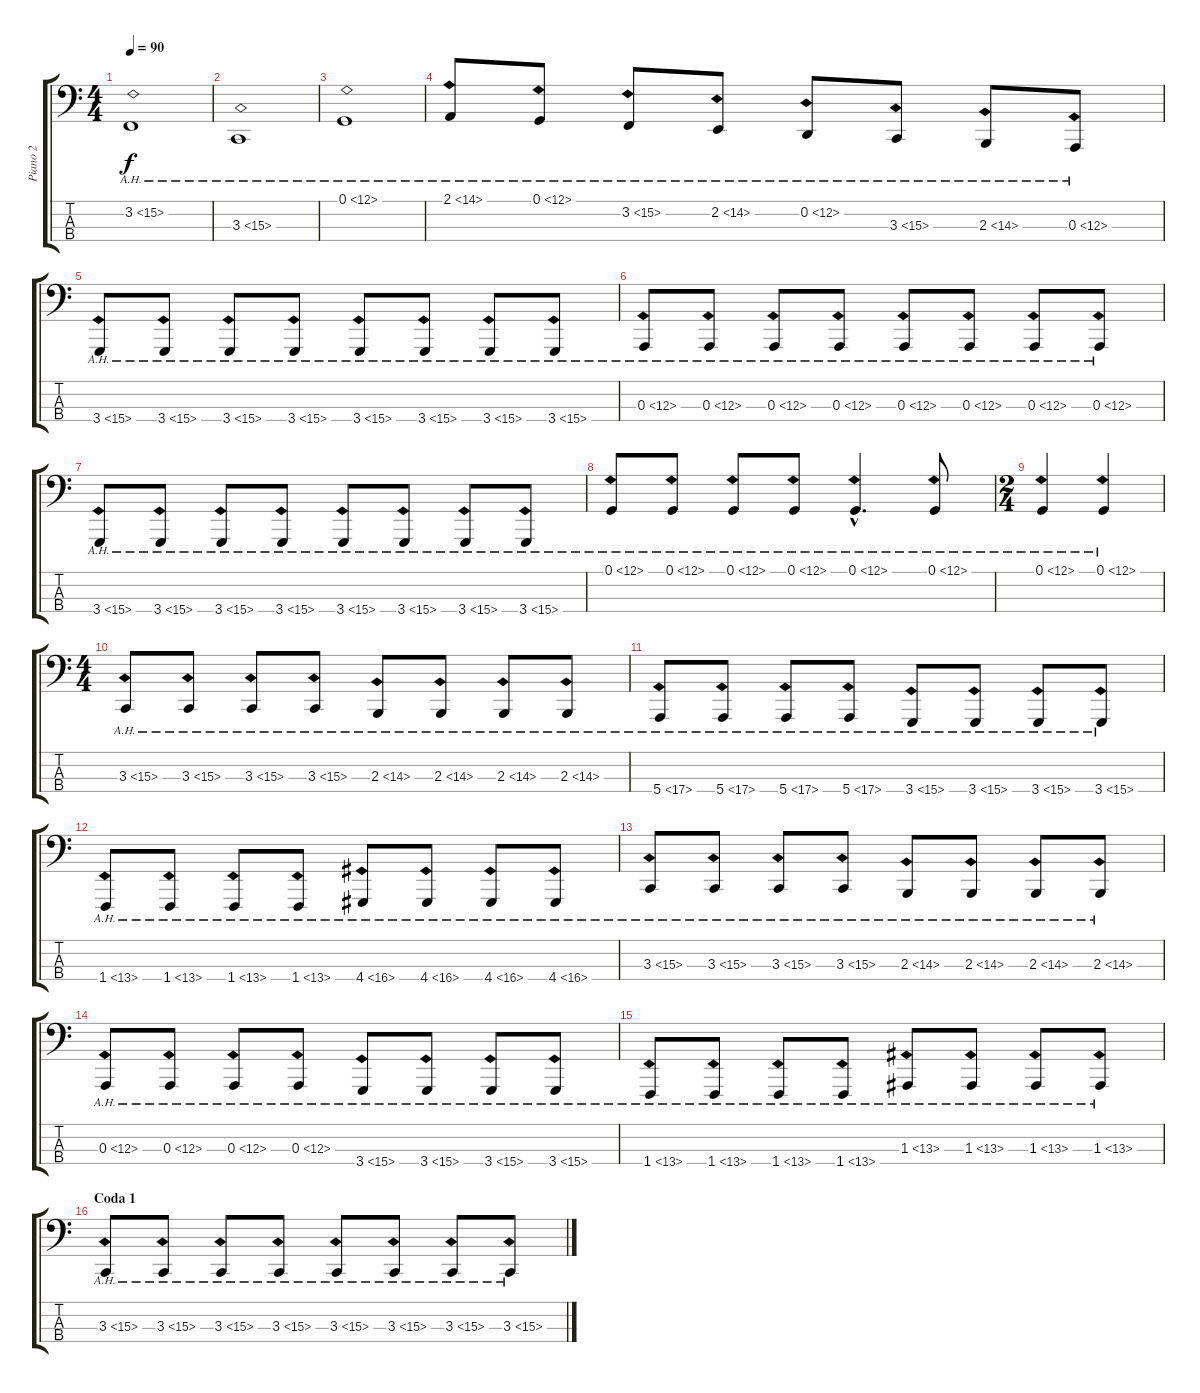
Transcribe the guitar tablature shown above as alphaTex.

\track ("Piano 2" "Piano 2") {instrument acousticgrandpiano}
\staff {score tabs}
\tuning (G2 D2 A1 E1) {hide}
\ts (4 4)
\tempo 90
\clef f4
\ks c
3.2{ah 12}.1{dy f} |
3.3{ah 12}.1 |
0.1{ah 12}.1 |
2.1{ah 12}.8 0.1{ah 12}.8 3.2{ah 12}.8 2.2{ah 12}.8 0.2{ah 12}.8 3.3{ah 12}.8 2.3{ah 12}.8 0.3{ah 12}.8 |
3.4{ah 12}.8 3.4{ah 12}.8 3.4{ah 12}.8 3.4{ah 12}.8 3.4{ah 12}.8 3.4{ah 12}.8 3.4{ah 12}.8 3.4{ah 12}.8 |
0.3{ah 12}.8 0.3{ah 12}.8 0.3{ah 12}.8 0.3{ah 12}.8 0.3{ah 12}.8 0.3{ah 12}.8 0.3{ah 12}.8 0.3{ah 12}.8 |
3.4{ah 12}.8 3.4{ah 12}.8 3.4{ah 12}.8 3.4{ah 12}.8 3.4{ah 12}.8 3.4{ah 12}.8 3.4{ah 12}.8 3.4{ah 12}.8 |
0.1{ah 12}.8 0.1{ah 12}.8 0.1{ah 12}.8 0.1{ah 12}.8 0.1{ah 12 hac}.4{d} 0.1{ah 12}.8 |
\ts (2 4)
0.1{ah 12}.4 0.1{ah 12}.4 |
\ts (4 4)
3.3{ah 12}.8 3.3{ah 12}.8 3.3{ah 12}.8 3.3{ah 12}.8 2.3{ah 12}.8 2.3{ah 12}.8 2.3{ah 12}.8 2.3{ah 12}.8 |
5.4{ah 12}.8 5.4{ah 12}.8 5.4{ah 12}.8 5.4{ah 12}.8 3.4{ah 12}.8 3.4{ah 12}.8 3.4{ah 12}.8 3.4{ah 12}.8 |
1.4{ah 12}.8 1.4{ah 12}.8 1.4{ah 12}.8 1.4{ah 12}.8 4.4{ah 12}.8 4.4{ah 12}.8 4.4{ah 12}.8 4.4{ah 12}.8 |
3.3{ah 12}.8 3.3{ah 12}.8 3.3{ah 12}.8 3.3{ah 12}.8 2.3{ah 12}.8 2.3{ah 12}.8 2.3{ah 12}.8 2.3{ah 12}.8 |
0.3{ah 12}.8 0.3{ah 12}.8 0.3{ah 12}.8 0.3{ah 12}.8 3.4{ah 12}.8 3.4{ah 12}.8 3.4{ah 12}.8 3.4{ah 12}.8 |
1.4{ah 12}.8 1.4{ah 12}.8 1.4{ah 12}.8 1.4{ah 12}.8 1.3{ah 12}.8 1.3{ah 12}.8 1.3{ah 12}.8 1.3{ah 12}.8 |
\section ("" "Coda 1")
3.3{ah 12}.8 3.3{ah 12}.8 3.3{ah 12}.8 3.3{ah 12}.8 3.3{ah 12}.8 3.3{ah 12}.8 3.3{ah 12}.8 3.3{ah 12}.8
